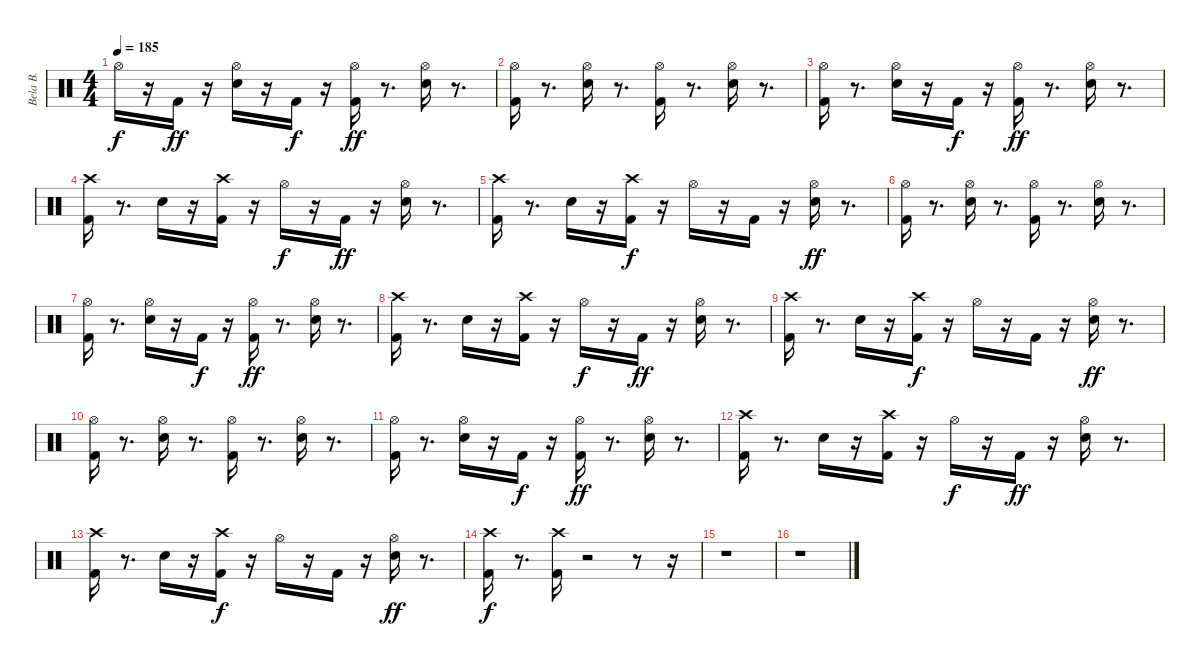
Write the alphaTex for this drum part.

\track ("Bela B." "Bela B.") {instrument percussion}
\staff {score}
\articulation defaults
\ts (4 4)
\tempo 185
\clef neutral
\ks c "Hi-Hat (open)".16{dy f}
r.16 "Kick (hit) 2".16{dy ff} r.16 ("Hi-Hat (open)" "Snare (hit) 2").16 r.16 "Kick (hit) 2".16{dy f} r.16 ("Hi-Hat (open)" "Kick (hit) 2").16{dy ff} r.8{d} ("Hi-Hat (open)" "Snare (hit) 2").16 r.8{d} |
("Kick (hit) 2" "Hi-Hat (open)").16 r.8{d} ("Snare (hit) 2" "Hi-Hat (open)").16 r.8{d} ("Hi-Hat (open)" "Kick (hit) 2").16 r.8{d} ("Hi-Hat (open)" "Snare (hit) 2").16 r.8{d} |
("Hi-Hat (open)" "Kick (hit) 2").16 r.8{d} ("Hi-Hat (open)" "Snare (hit) 2").16 r.16 "Kick (hit) 2".16{dy f} r.16 ("Hi-Hat (open)" "Kick (hit) 2").16{dy ff} r.8{d} ("Hi-Hat (open)" "Snare (hit) 2").16 r.8{d} |
("Kick (hit) 2" "Crash high (hit)").16 r.8{d} "Snare (hit) 2".16 r.16 ("Kick (hit) 2" "Crash high (hit)").16 r.16 "Hi-Hat (open)".16{dy f} r.16 "Kick (hit) 2".16{dy ff} r.16 ("Hi-Hat (open)" "Snare (hit) 2").16 r.8{d} |
("Crash high (hit)" "Kick (hit) 2").16 r.8{d} "Snare (hit) 2".16 r.16 ("Crash high (hit)" "Kick (hit) 2").16{dy f} r.16 "Hi-Hat (open)".16 r.16 "Kick (hit) 2".16 r.16 ("Hi-Hat (open)" "Snare (hit) 2").16{dy ff} r.8{d} |
("Kick (hit) 2" "Hi-Hat (open)").16 r.8{d} ("Snare (hit) 2" "Hi-Hat (open)").16 r.8{d} ("Hi-Hat (open)" "Kick (hit) 2").16 r.8{d} ("Hi-Hat (open)" "Snare (hit) 2").16 r.8{d} |
("Hi-Hat (open)" "Kick (hit) 2").16 r.8{d} ("Hi-Hat (open)" "Snare (hit) 2").16 r.16 "Kick (hit) 2".16{dy f} r.16 ("Hi-Hat (open)" "Kick (hit) 2").16{dy ff} r.8{d} ("Hi-Hat (open)" "Snare (hit) 2").16 r.8{d} |
("Kick (hit) 2" "Crash high (hit)").16 r.8{d} "Snare (hit) 2".16 r.16 ("Kick (hit) 2" "Crash high (hit)").16 r.16 "Hi-Hat (open)".16{dy f} r.16 "Kick (hit) 2".16{dy ff} r.16 ("Hi-Hat (open)" "Snare (hit) 2").16 r.8{d} |
("Crash high (hit)" "Kick (hit) 2").16 r.8{d} "Snare (hit) 2".16 r.16 ("Crash high (hit)" "Kick (hit) 2").16{dy f} r.16 "Hi-Hat (open)".16 r.16 "Kick (hit) 2".16 r.16 ("Hi-Hat (open)" "Snare (hit) 2").16{dy ff} r.8{d} |
("Kick (hit) 2" "Hi-Hat (open)").16 r.8{d} ("Snare (hit) 2" "Hi-Hat (open)").16 r.8{d} ("Hi-Hat (open)" "Kick (hit) 2").16 r.8{d} ("Hi-Hat (open)" "Snare (hit) 2").16 r.8{d} |
("Hi-Hat (open)" "Kick (hit) 2").16 r.8{d} ("Hi-Hat (open)" "Snare (hit) 2").16 r.16 "Kick (hit) 2".16{dy f} r.16 ("Hi-Hat (open)" "Kick (hit) 2").16{dy ff} r.8{d} ("Hi-Hat (open)" "Snare (hit) 2").16 r.8{d} |
("Kick (hit) 2" "Crash high (hit)").16 r.8{d} "Snare (hit) 2".16 r.16 ("Kick (hit) 2" "Crash high (hit)").16 r.16 "Hi-Hat (open)".16{dy f} r.16 "Kick (hit) 2".16{dy ff} r.16 ("Hi-Hat (open)" "Snare (hit) 2").16 r.8{d} |
("Crash high (hit)" "Kick (hit) 2").16 r.8{d} "Snare (hit) 2".16 r.16 ("Crash high (hit)" "Kick (hit) 2").16{dy f} r.16 "Hi-Hat (open)".16 r.16 "Kick (hit) 2".16 r.16 ("Hi-Hat (open)" "Snare (hit) 2").16{dy ff} r.8{d} |
("Kick (hit) 2" "Crash high (hit)").16{dy f} r.8{d} ("Kick (hit) 2" "Crash high (hit)").16 r.2 r.8 r.16 |
r.1 |
r.1
